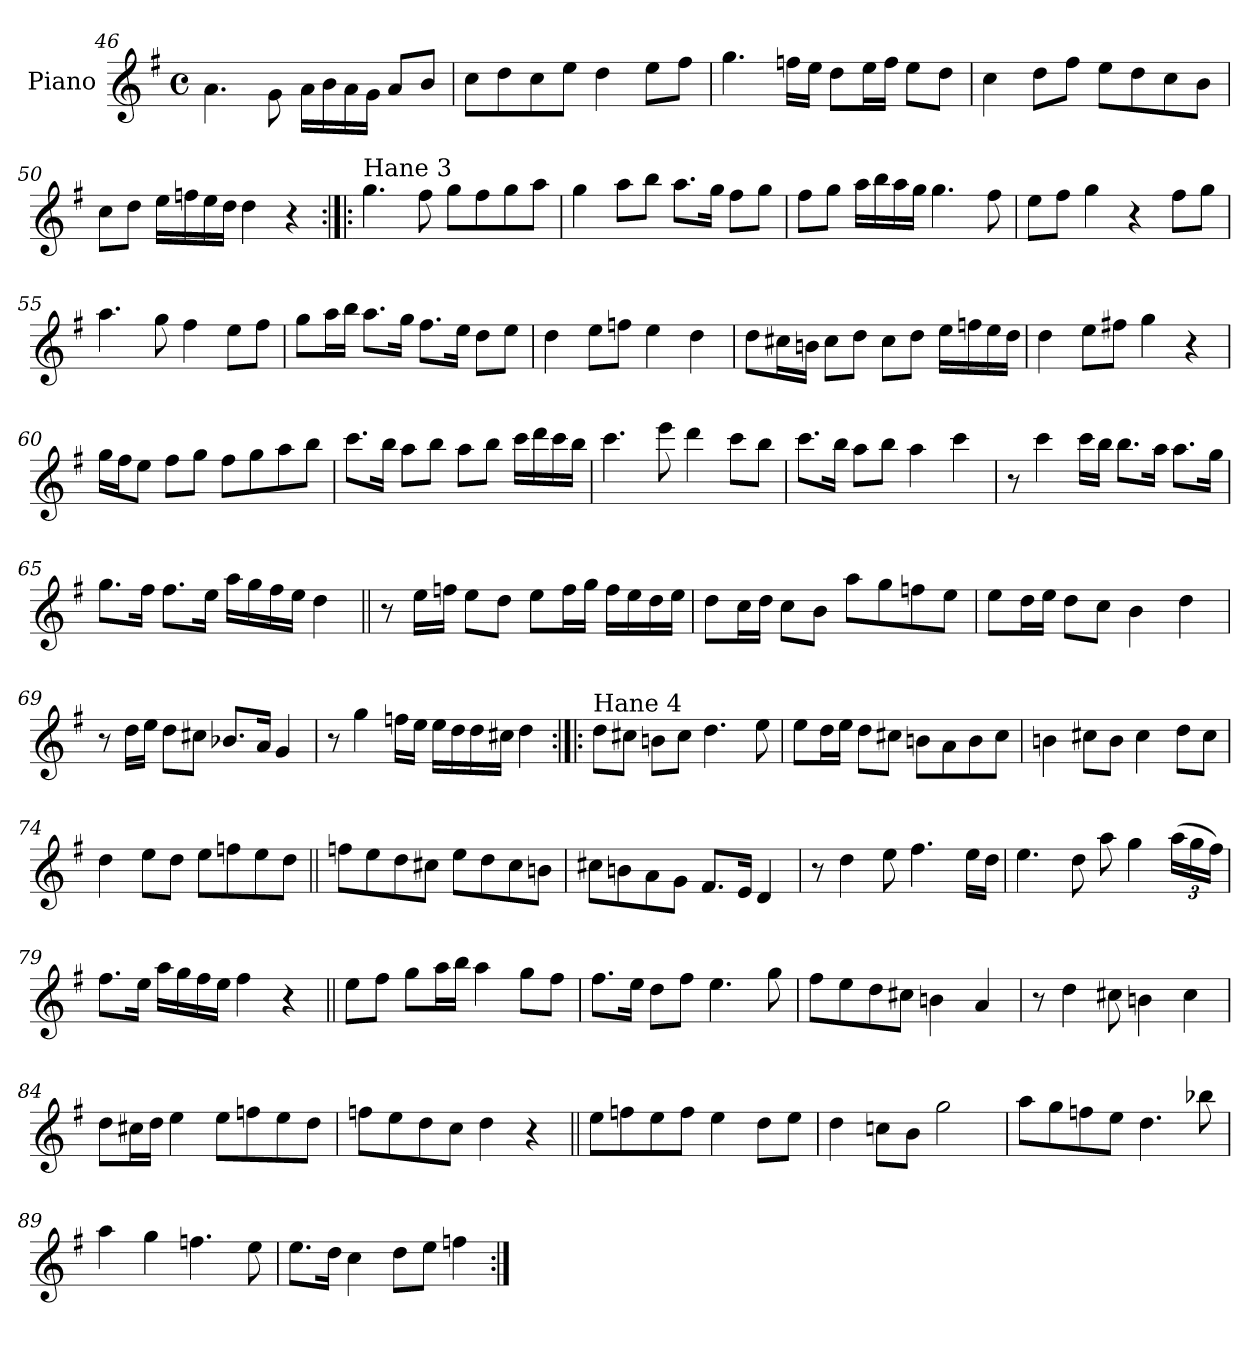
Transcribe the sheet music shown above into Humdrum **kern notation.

**kern
*part1
*staff1
*I"Piano
*I'Pno
*clefG2
*k[f#]
*G:
*M4/4
*met(c)
=46
4.a\
8g\
16a\LL
16b\
16a\
16g\JJ
8a/L
8b/J
!!LO:LB:g=z
=47
8cc\L
8dd\
8cc\
8ee\J
4dd\
8ee\L
8ff#\J
=48
4.gg\
16ffn\LL
16ee\JJ
8dd\L
16ee\L
16ff\JJ
8ee\L
8dd\J
=49
4cc\
8dd\L
8ff#\J
8ee\L
8dd\
8cc\
8b\J
=50
8cc\L
8dd\J
16ee\LL
16ffn\
16ee\
16dd\JJ
4dd\
4r
!!LO:LB:g=z
=51:|!|:
!LO:TX:a:t=Hane 3
4.gg\
8ff#\
8gg\L
8ff#\
8gg\
8aa\J
=52
4gg\
8aa\L
8bb\J
8.aa\L
16gg\Jk
8ff#\L
8gg\J
=53
8ff#\L
8gg\J
16aa\LL
16bb\
16aa\
16gg\JJ
4.gg\
8ff#\
=54
8ee\L
8ff#\J
4gg\
4r
8ff#\L
8gg\J
=55
4.aa\
8gg\
4ff#\
8ee\L
8ff#\J
!!LO:LB:g=z
=56
8gg\L
16aa\L
16bb\JJ
8.aa\L
16gg\Jk
8.ff#\L
16ee\Jk
8dd\L
8ee\J
=57
4dd\
8ee\L
8ffn\J
4ee\
4dd\
=58
8dd\L
16cc#X\L
16bn\JJ
8cc#\L
8dd\J
8cc#\L
8dd\J
16ee\LL
16ffn\
16ee\
16dd\JJ
=59
4dd\
8ee\L
8ff#X\J
4gg\
4r
=60
16gg\LL
16ff#\J
8ee\J
8ff#\L
8gg\J
8ff#\L
8gg\
8aa\
8bb\J
!!LO:LB:g=z
=61
8.ccc\L
16bb\Jk
8aa\L
8bb\J
8aa\L
8bb\J
16ccc\LL
16ddd\
16ccc\
16bb\JJ
=62
4.ccc\
8eee\
4ddd\
8ccc\L
8bb\J
=63
8.ccc\L
16bb\Jk
8aa\L
8bb\J
4aa\
4ccc\
=64
8r
4ccc\
16ccc\LL
16bb\JJ
8.bb\L
16aa\Jk
8.aa\L
16gg\Jk
=65
8.gg\L
16ff#\Jk
8.ff#\L
16ee\Jk
16aa\LL
16gg\
16ff#\
16ee\JJ
4dd\
!!LO:LB:g=z
=66||
8r
16ee\LL
16ffn\JJ
8ee\L
8dd\J
8ee\L
16ff\L
16gg\JJ
16ff\LL
16ee\
16dd\
16ee\JJ
=67
8dd\L
16cc\L
16dd\JJ
8cc\L
8b\J
8aa\L
8gg\
8ffn\
8ee\J
=68
8ee\L
16dd\L
16ee\JJ
8dd\L
8cc\J
4b\
4dd\
=69
8r
16dd\LL
16ee\JJ
8dd\L
8cc#X\J
8.b-X/L
16a/Jk
4g/
=70
8r
4gg\
16ffn\LL
16ee\JJ
16ee\LL
16dd\
16dd\
16cc#X\JJ
4dd\
!!LO:LB:g=z
=71:|!|:
!LO:TX:a:t=Hane 4
8dd\L
8cc#X\J
8bn\L
8cc#\J
4.dd\
8ee\
=72
8ee\L
16dd\L
16ee\JJ
8dd\L
8cc#X\J
8bn\L
8a\
8b\
8cc#\J
=73
4bn\
8cc#X\L
8b\J
4cc#\
8dd\L
8cc#\J
=74
4dd\
8ee\L
8dd\J
8ee\L
8ffn\
8ee\
8dd\J
=75||
8ffn\L
8ee\
8dd\
8cc#X\J
8ee\L
8dd\
8cc#\
8bn\J
!!LO:LB:g=z
=76
8cc#X\L
8bn\
8a\
8g\J
8.f#/L
16e/Jk
4d/
=77
8r
4dd\
8ee\
4.ff#\
16ee\LL
16dd\JJ
=78
4.ee\
8dd\
8aa\
4gg\
*Xbrackettup
(>24aa\LL
24gg\
24ff#\JJ)
=79
8.ff#\L
16ee\Jk
16aa\LL
16gg\
16ff#\
16ee\JJ
4ff#\
4r
=80||
8ee\L
8ff#\J
8gg\L
16aa\L
16bb\JJ
4aa\
8gg\L
8ff#\J
!!LO:LB:g=z
=81
8.ff#\L
16ee\Jk
8dd\L
8ff#\J
4.ee\
8gg\
=82
8ff#\L
8ee\
8dd\
8cc#X\J
4bn\
4a/
=83
8r
4dd\
8cc#X\
4bn\
4cc#\
=84
8dd\L
16cc#X\L
16dd\JJ
4ee\
8ee\L
8ffn\
8ee\
8dd\J
=85
8ffn\L
8ee\
8dd\
8cc\J
4dd\
4r
!!LO:PB:g=z
=86||
8ee\L
8ffn\
8ee\
8ff\J
4ee\
8dd\L
8ee\J
=87
4dd\
8ccn\L
8b\J
2gg\
=88
8aa\L
8gg\
8ffn\
8ee\J
4.dd\
8bb-X\
=89
4aa\
4gg\
4.ffn\
8ee\
=90
8.ee\L
16dd\Jk
4cc\
8dd\L
8ee\J
4ffn\
=:|!
*-
